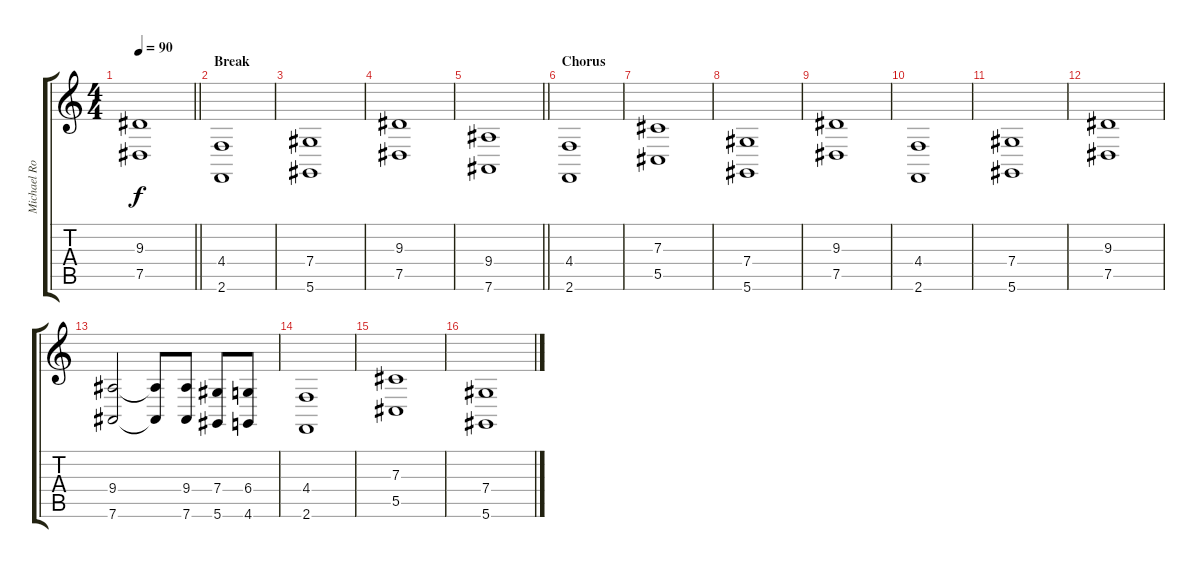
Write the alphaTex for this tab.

\track ("Michael Rodenberg (Keyboard)" "Michael Ro") {instrument stringensemble1}
\staff {score tabs}
\tuning (Eb4 Bb3 Gb3 Db3 Ab2 Eb2) {hide}
\ts (4 4)
\tempo 90
\clef g2
\barLineRight lightlight
\ks c
(9.3 7.5).1{dy f} |
\section ("" "Break")
(4.4 2.6).1{volume 10} |
(7.4 5.6).1 |
(9.3 7.5).1 |
\barLineRight lightlight
(9.4 7.6).1 |
\section ("" "Chorus")
(4.4 2.6).1 |
(7.3 5.5).1 |
(7.4 5.6).1 |
(9.3 7.5).1 |
(4.4 2.6).1 |
(7.4 5.6).1 |
(9.3 7.5).1 |
(9.4 7.6).2 (9.4{t} 7.6{t}).8 (9.4 7.6).8 (7.4 5.6).8 (6.4 4.6).8 |
(4.4 2.6).1 |
(7.3 5.5).1 |
(7.4 5.6).1
